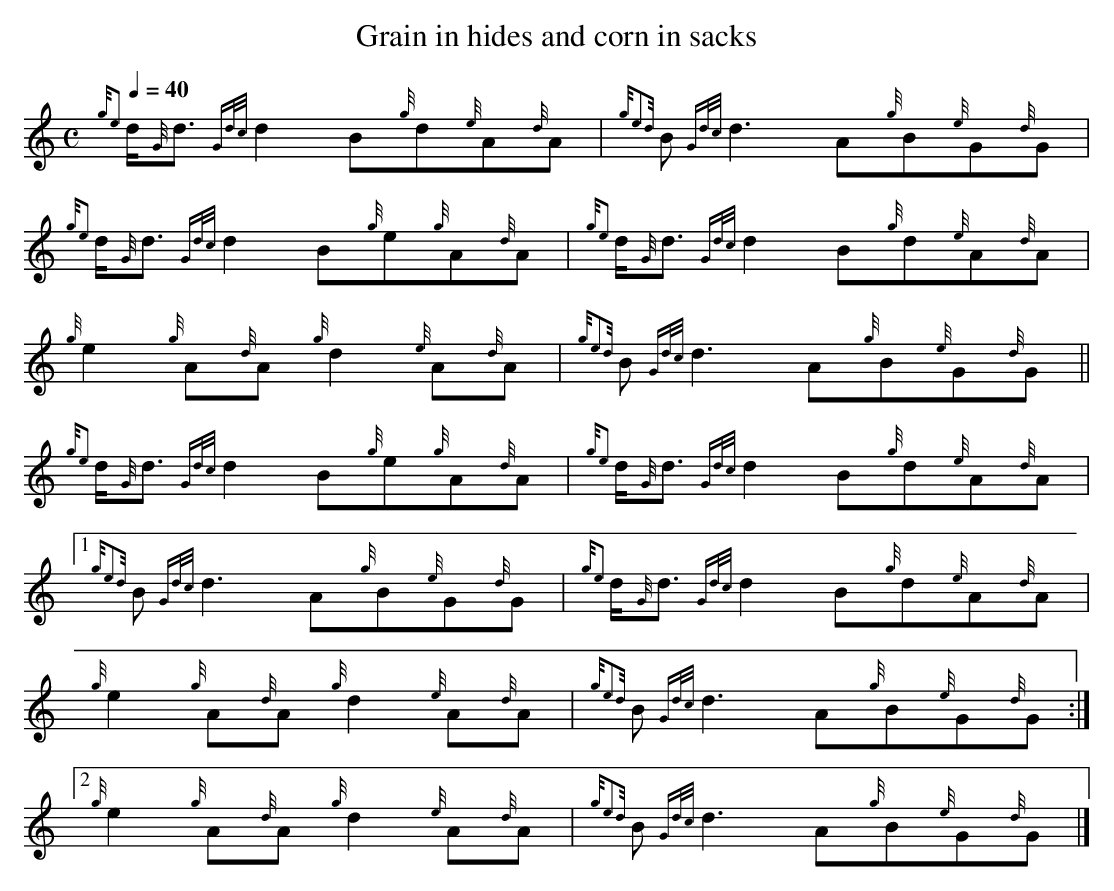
X:1
T:Grain in hides and corn in sacks
M:C
L:1/8
Q:1/4=40
K:HP
    {ge4}d<{G}d   {G2dc}d2       B{g}d{e}A{d}A|{ge4d}B{G2dc}d3         A{g}B{e}G{d}G |
    {ge4}d<{G}d   {G2dc}d2       B{g}e{g}A{d}A| {ge4}d<{G}d   {G2dc}d2 B{g}d{e}A{d}A |
      {g}e2          {g}A{d}A {g}d2   {e}A{d}A|{ge4d}B{G2dc}d3         A{g}B{e}G{d}G||
    {ge4}d<{G}d   {G2dc}d2       B{g}e{g}A{d}A| {ge4}d<{G}d   {G2dc}d2 B{g}d{e}A{d}A |
[1 {ge4d}B{G2dc}d3               A{g}B{e}G{d}G| {ge4}d<{G}d   {G2dc}d2 B{g}d{e}A{d}A |
      {g}e2          {g}A{d}A {g}d2   {e}A{d}A|{ge4d}B{G2dc}d3         A{g}B{e}G{d}G:|
[2    {g}e2          {g}A{d}A {g}d2   {e}A{d}A|{ge4d}B{G2dc}d3         A{g}B{e}G{d}G|]

And this very archaic-sounding Gaelic song from the Western Isles; the
genre of songs to the dying is an uncommon one anywhere and this is
the only one I know of from Western Europe.  It only uses four notes
spanning a fifth, with the tonal centre in the middle.  It's a kind
of tune more often found in Stone Age cultures, from the Americas to
Melanesia.
